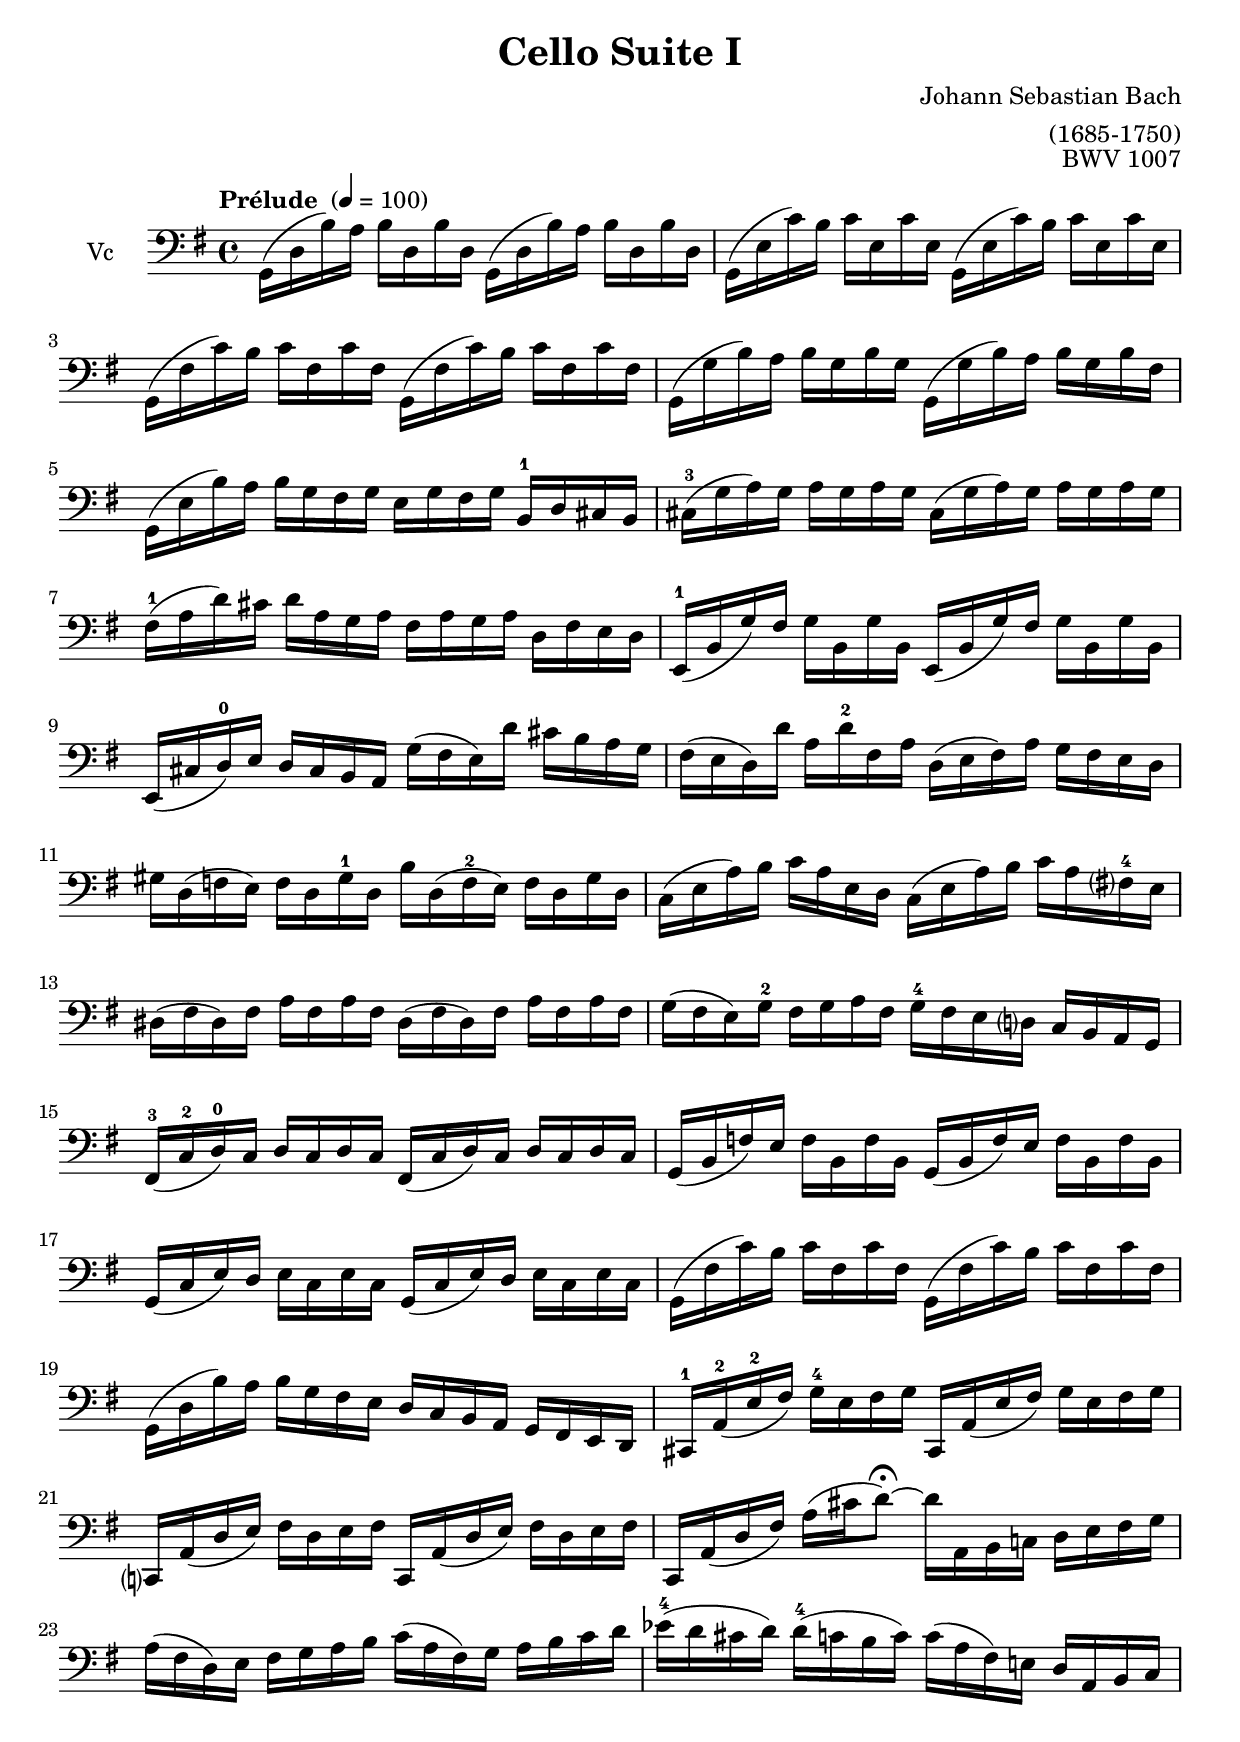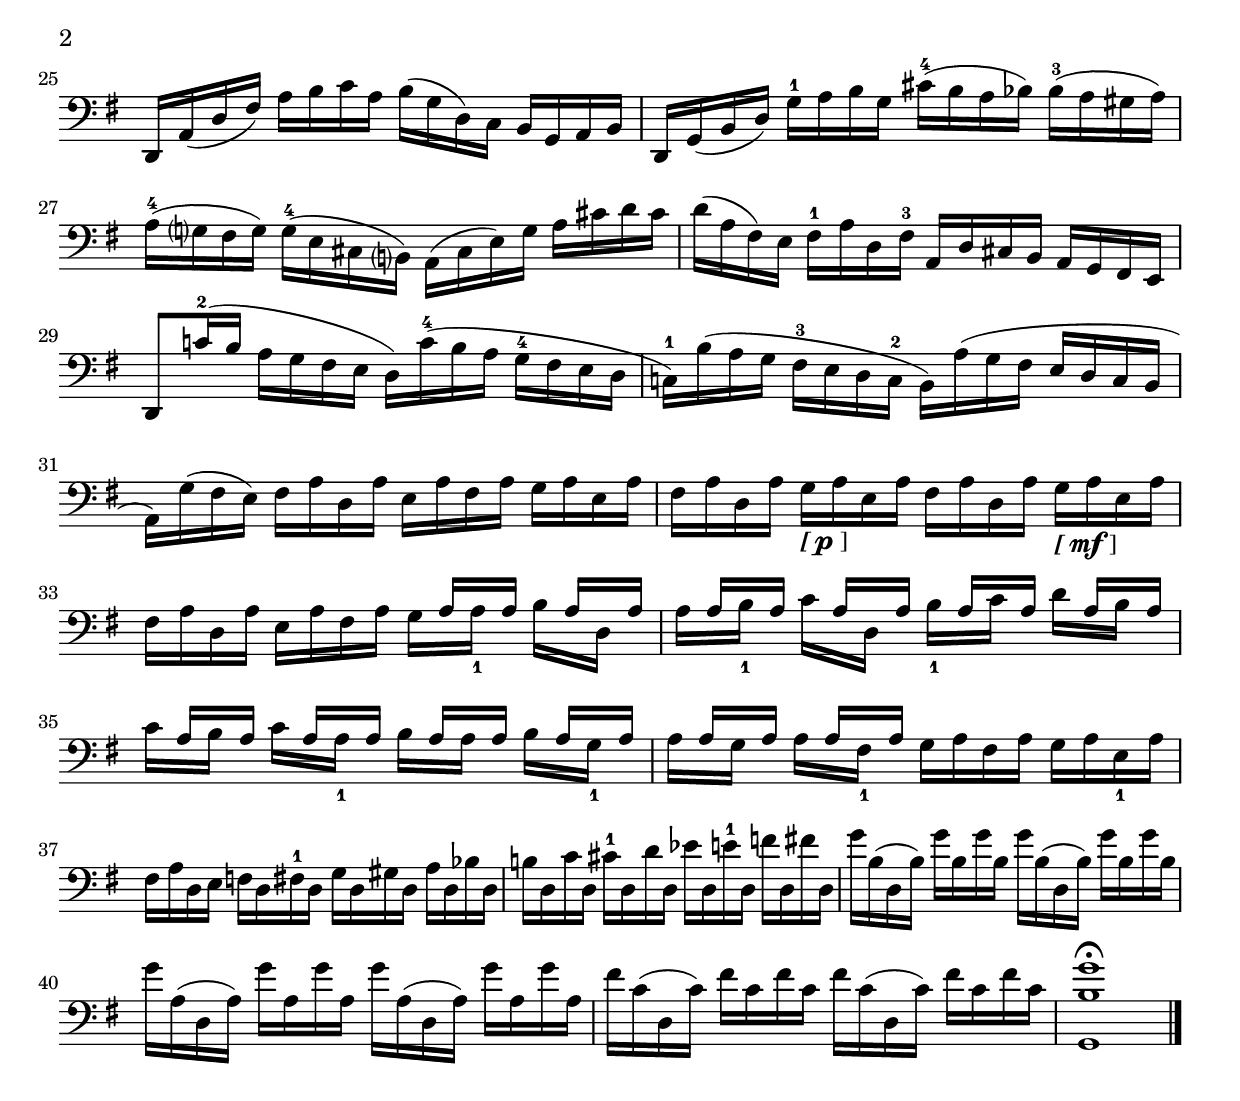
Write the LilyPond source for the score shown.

\version "2.12.3"
\include "deutsch.ly"

#(set-global-staff-size 21)

\header {
  title = "Cello Suite I"
  composer = "Johann Sebastian Bach"
  arranger = "(1685-1750)"
  opus = "BWV 1007"
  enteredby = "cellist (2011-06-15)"
}

voiceconsts = {
 \key g \major
 \time 4/4
 \clef "bass"
% \numericTimeSignature
 \compressFullBarRests
 \tempo "Prélude " 4=100
}

%minstr = "harpsichord"
%minstr = "clarinet"
%minstr = "accordion"
minstr = "bassoon"

bmf = \markup { \bold \italic "[" \dynamic mf "]" }
bp  = \markup { \bold \italic "[" \dynamic p "]" }

va = \relative c {
  \voiceconsts

  g16( d' h') a h d, h' d, g,( d' h') a h d, h' d,
  g,( e' c') h c e, c' e, g,( e' c') h c e, c' e,

  g,( fis' c') h c fis, c' fis, g,( fis' c') h c fis, c' fis,
  g,( g' h) a h g h g g,( g' h) a h g h fis

  g,( e' h') a h g fis g e g fis g h,-1 d cis h
  cis(-3 g' a) g a g a g cis,( g' a) g a g a g

  fis(-1 a d) cis d a g a fis a g a d, fis e d
  e,(-1 h' g') fis g h, g' h, e,( h' g') fis g h, g' h,

  e,( cis' d-0) e d cis h a g'( fis e) d' cis h a g
  fis( e d) d' a d-2 fis, a d,( e fis) a g fis e d

  gis d( f e) f d gis-1 d h' d,( f-2 e) f d gis d
  c( e a) h c a e d c( e a) h c a fis?-4 e

  dis( fis dis) fis a fis a fis dis( fis dis) fis a fis a fis
  g( fis e) g-2 fis g a fis g-4 fis e d? c h a g

  fis(-3 c'-2 d-0) c d c d c fis,( c' d) c d c d c
  g( h f') e f h, f' h, g( h f') e f h, f' h,

  g( c e) d e c e c g( c e) d e c e c
  g( fis' c') h c fis, c' fis, g,( fis' c') h c fis, c' fis,

  g,( d' h') a h g fis e d c h a g fis e d
  cis-1 a'(-2 e'-2 fis) g-4 e fis g cis,, a'( e' fis) g e fis g

  c,,? a'( d e) fis d e fis c, a'( d e) fis d e fis
  c, a'( d fis) a( cis d8)~\fermata d16 a, h c! d e fis g

  a( fis d) e fis g a h c( a fis) g a h c d
  es(-4 d cis d) d(-4 c h c) c( a fis) e! d a h c

  d, a'( d fis) a h c a h( g d) c h g a h
  d, g( h d) g-1 a h g cis(-4 h a b) b(-3 a gis a)

  a(-4 g? fis g) g(-4 e cis h?) a( cis e) g a cis d cis
  d( a fis) e fis-1 a d, fis-3 a, d cis h a g fis e

  d8 c''!16(-2 h a g fis e d) c'(-4 h a g-4 fis e d
  c!)-1 h'( a g fis-3 e d c-2 h) a'( g fis e d c h

  a) g'( fis e) fis a d, a' e a fis a g a e a
  fis a d, a' g_\bp a e a fis a d, a' g_\bmf a e a

  << { s2 s16 a[ s a] s a[ s a] } \\ { fis a d, a' e a fis a g[ s a-1] s h[ s d,] s } >>
  << { s a'[ s a] s a[ s a] s a[ s a] s a[ s a] } \\ { a[ s h]-1 s c[ s d,] s h'[-1 s c] s d[ s h] s } >>

  << { s a[ s a] s a[ s a] s a[ s a] s a[ s a] } \\ { c[ s h] s c[ s a]-1 s h[ s a] s h[ s g]-1 s } >>
  << { s a[ s a] s a[ s a] s2 } \\ { a16[ s g] s a[ s fis]-1 s g a fis a g a e-1 a } >>

  fis a d, e f d fis-1 d g d gis d a' d, b' d,
  h'! d, c' d, cis'-1 d, d' d, es' d, e'-1 d, f' d, fis' d,

  g' h,( d, h') g' h, g' h, g' h,( d, h') g' h, g' h,
  g' a,( d, a') g' a, g' a, g' a,( d, a') g' a, g' a,

  fis' c( d, c') fis c fis c fis c( d, c') fis c fis c
  <g, h' g'>1\fermata \bar "|."
}


\book {
  \score {
    \new StaffGroup <<
      \new Staff {
	\set Staff.midiInstrument = \minstr
	\set Staff.instrumentName = #"Vc"
	\transpose g g { \va }
      }
    >>

    \layout {}

    \midi {
      \context {
	\Score
	tempoWholesPerMinute = #(ly:make-moment 100 4)
      }
    }
  }
}
